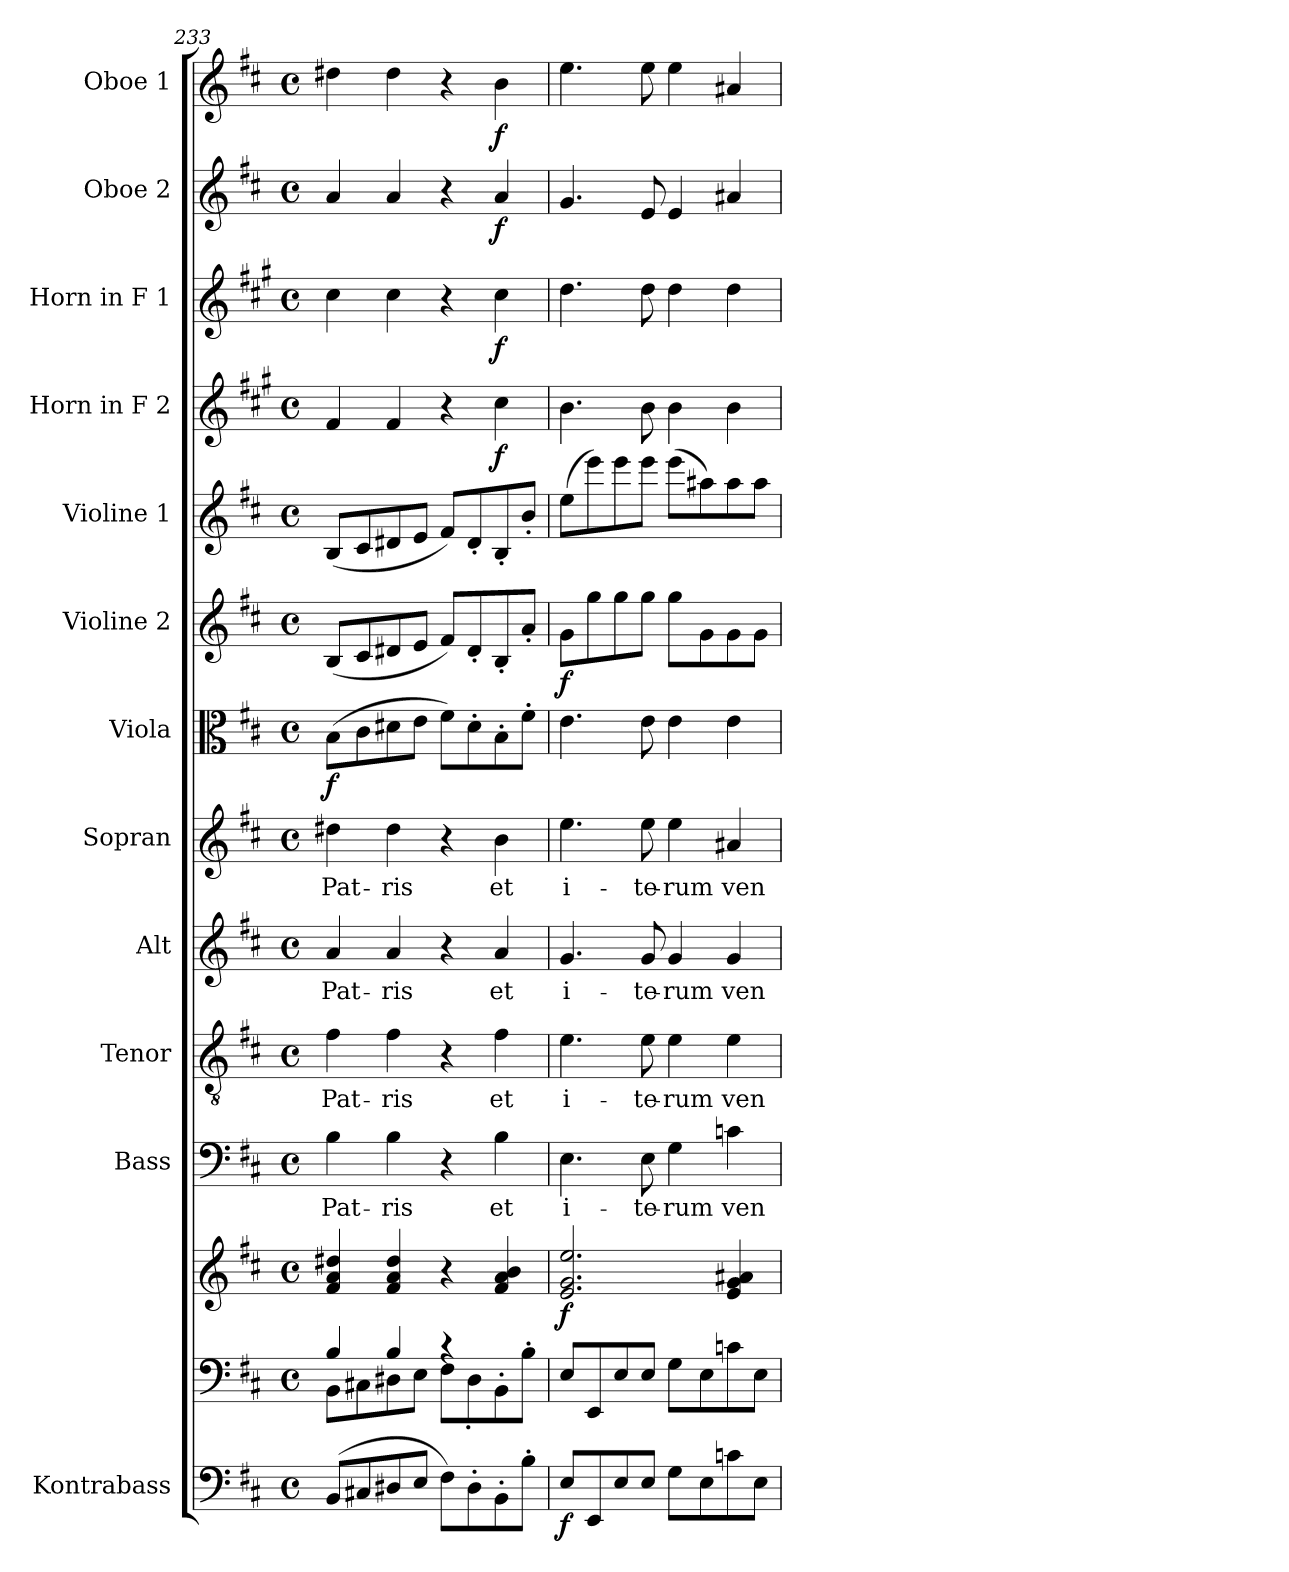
**kern	**dynam	**kern	**kern	**dynam	**kern	**text	**kern	**text	**kern	**text	**kern	**text	**kern	**dynam	**kern	**dynam	**kern	**kern	**dynam	**kern	**dynam	**kern	**dynam	**kern	**dynam
*part13	*part13	*part12	*part12	*part12	*part11	*part11	*part10	*part10	*part9	*part9	*part8	*part8	*part7	*part7	*part6	*part6	*part5	*part4	*part4	*part3	*part3	*part2	*part2	*part1	*part1
*staff14	*staff14	*staff13	*staff12	*staff12/13	*staff11	*staff11	*staff10	*staff10	*staff9	*staff9	*staff8	*staff8	*staff7	*staff7	*staff6	*staff6	*staff5	*staff4	*staff4	*staff3	*staff3	*staff2	*staff2	*staff1	*staff1
*I"Kontrabass	*	*	*	*	*I"Bass	*	*I"Tenor	*	*I"Alt	*	*I"Sopran	*	*I"Viola	*	*I"Violine 2	*	*I"Violine 1	*I"Horn in F 2	*	*I"Horn in F 1	*	*I"Oboe 2	*	*I"Oboe 1	*
*I'Kb.	*	*	*	*	*I'B.	*	*I'T.	*	*I'A.	*	*I'S.	*	*I'Vla.	*	*I'Vl. 2	*	*I'Vl. 1	*	*	*	*	*I'Ob. 2	*	*I'Ob. 1	*
*clefF4	*	*clefF4	*clefG2	*	*clefF4	*	*clefGv2	*	*clefG2	*	*clefG2	*	*clefC3	*	*clefG2	*	*clefG2	*clefG2	*	*clefG2	*	*clefG2	*	*clefG2	*
*ITrd7c12	*	*	*	*	*	*	*	*	*	*	*	*	*	*	*	*	*	*ITrd4c7	*	*ITrd4c7	*	*	*	*	*
*k[f#c#]	*	*k[f#c#]	*k[f#c#]	*	*k[f#c#]	*	*k[f#c#]	*	*k[f#c#]	*	*k[f#c#]	*	*k[f#c#]	*	*k[f#c#]	*	*k[f#c#]	*k[f#c#]	*	*k[f#c#]	*	*k[f#c#]	*	*k[f#c#]	*
*D:	*	*D:	*D:	*	*D:	*	*D:	*	*D:	*	*D:	*	*D:	*	*D:	*	*D:	*D:	*	*D:	*	*D:	*	*D:	*
*M4/4	*	*M4/4	*M4/4	*	*M4/4	*	*M4/4	*	*M4/4	*	*M4/4	*	*M4/4	*	*M4/4	*	*M4/4	*M4/4	*	*M4/4	*	*M4/4	*	*M4/4	*
*met(c)	*	*met(c)	*met(c)	*	*met(c)	*	*met(c)	*	*met(c)	*	*met(c)	*	*met(c)	*	*met(c)	*	*met(c)	*met(c)	*	*met(c)	*	*met(c)	*	*met(c)	*
=233	=233	=233	=233	=233	=233	=233	=233	=233	=233	=233	=233	=233	=233	=233	=233	=233	=233	=233	=233	=233	=233	=233	=233	=233	=233
*	*	*^	*	*	*	*	*	*	*	*	*	*	*	*	*	*	*	*	*	*	*	*	*	*	*
!	!	!	!	!	!	!	!LO:LY:b	!	!LO:LY:b	!	!LO:LY:b	!	!LO:LY:b	!	!LO:DY:b	!	!	!	!	!	!	!	!	!	!	!
(>8BBB/L	.	4B!/	8BB\L	4f#!/ 4a!/ 4dd#X!/	.	4B\	Pat-	4f#\	Pat-	4a/	Pat-	4dd#X\	Pat-	(>8B\L	f	(<8B/L	.	(<8B/L	4B/	.	4f#\	.	4a/	.	4dd#X\	.
8CC#X/	.	.	8C#X\	.	.	.	.	.	.	.	.	.	.	8c#\	.	8c#/	.	8c#/	.	.	.	.	.	.	.	.
!	!	!	!	!	!	!	!LO:LY:b	!	!LO:LY:b	!	!LO:LY:b	!	!LO:LY:b	!	!	!	!	!	!	!	!	!	!	!	!	!
8DD#X/	.	4B!/	8D#X\	4f#!/ 4a!/ 4dd#!/	.	4B\	-ris	4f#\	-ris	4a/	-ris	4dd#\	-ris	8d#X\	.	8d#X/	.	8d#X/	4B/	.	4f#\	.	4a/	.	4dd#\	.
8EE/J	.	.	8E\J	.	.	.	.	.	.	.	.	.	.	8e\J	.	8e/J	.	8e/J	.	.	.	.	.	.	.	.
8FF#\L)	.	4rc	8F#\L	4r	.	4r	.	4r	.	4r	.	4r	.	8f#\L)	.	8f#/L)	.	8f#/L)	4r	.	4r	.	4r	.	4r	.
8DD#'>\	.	.	8D#'>\	.	.	.	.	.	.	.	.	.	.	8d#'>\	.	8d#'</	.	8d#'</	.	.	.	.	.	.	.	.
!	!	!	!	!	!	!	!LO:LY:b	!	!LO:LY:b	!	!LO:LY:b	!	!LO:LY:b	!	!	!	!	!	!	!LO:DY:b	!	!LO:DY:b	!	!LO:DY:b	!	!LO:DY:b
8BBB'>\	.	4ryy	8BB'>\	4f#/ 4a/ 4b/	.	4B\	et	4f#\	et	4a/	et	4b\	et	8B'>\	.	8B'</	.	8B'</	4f#\	f	4f#\	f	4a/	f	4b\	f
8BB'>\J	.	.	8B'>\J	.	.	.	.	.	.	.	.	.	.	8f#'>\J	.	8a'</J	.	8b'</J	.	.	.	.	.	.	.	.
=234	=234	=234	=234	=234	=234	=234	=234	=234	=234	=234	=234	=234	=234	=234	=234	=234	=234	=234	=234	=234	=234	=234	=234	=234	=234	=234
!	!LO:DY:b	!	!	!	!LO:DY:b	!	!LO:LY:b	!	!LO:LY:b	!	!LO:LY:b	!	!LO:LY:b	!	!	!	!LO:DY:b	!	!	!	!	!	!	!	!	!
*	*	*v	*v	*	*	*	*	*	*	*	*	*	*	*	*	*	*	*	*	*	*	*	*	*	*	*
8EE/L	f	8E/L	2.e/ 2.g/ 2.ee/	f	4.E\	i-	4.e\	i-	4.g/	i-	4.ee\	i-	4.e\	.	8g\L	f	(>8ee\L	4.e\	.	4.g\	.	4.g/	.	4.ee\	.
8EEE/	.	8EE/	.	.	.	.	.	.	.	.	.	.	.	.	8gg\	.	8eee\)	.	.	.	.	.	.	.	.
8EE/	.	8E/	.	.	.	.	.	.	.	.	.	.	.	.	8gg\	.	8eee\	.	.	.	.	.	.	.	.
!	!	!	!	!	!	!LO:LY:b	!	!LO:LY:b	!	!LO:LY:b	!	!LO:LY:b	!	!	!	!	!	!	!	!	!	!	!	!	!
8EE/J	.	8E/J	.	.	8E\	-te-	8e\	-te-	8g/	-te-	8ee\	-te-	8e\	.	8gg\J	.	8eee\J	8e\	.	8g\	.	8e/	.	8ee\	.
!	!	!	!	!	!	!LO:LY:b	!	!LO:LY:b	!	!LO:LY:b	!	!LO:LY:b	!	!	!	!	!	!	!	!	!	!	!	!	!
8GG\L	.	8G\L	.	.	4G\	-rum	4e\	-rum	4g/	-rum	4ee\	-rum	4e\	.	8gg\L	.	(>8eee\L	4e\	.	4g\	.	4e/	.	4ee\	.
8EE\	.	8E\	.	.	.	.	.	.	.	.	.	.	.	.	8g\	.	8aa#X\)	.	.	.	.	.	.	.	.
!	!	!	!	!	!	!LO:LY:b	!	!LO:LY:b	!	!LO:LY:b	!	!LO:LY:b	!	!	!	!	!	!	!	!	!	!	!	!	!
8Cn\	.	8cn\	4e/ 4g/ 4a#X/	.	4cn\	ven-	4e\	ven-	4g/	ven-	4a#X/	ven-	4e\	.	8g\	.	8aa#\	4e\	.	4g\	.	4a#X/	.	4a#X/	.
8EE\J	.	8E\J	.	.	.	.	.	.	.	.	.	.	.	.	8g\J	.	8aa#\J	.	.	.	.	.	.	.	.
=	=	=	=	=	=	=	=	=	=	=	=	=	=	=	=	=	=	=	=	=	=	=	=	=	=
*-	*-	*-	*-	*-	*-	*-	*-	*-	*-	*-	*-	*-	*-	*-	*-	*-	*-	*-	*-	*-	*-	*-	*-	*-	*-
